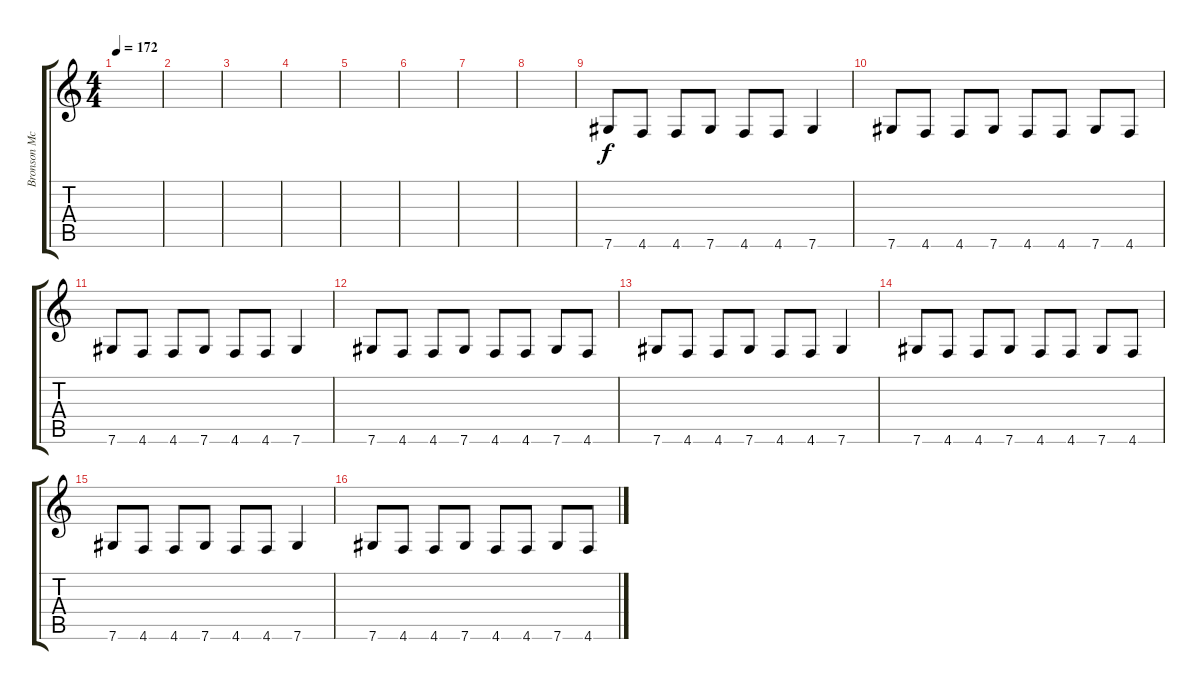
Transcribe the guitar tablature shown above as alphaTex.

\track ("Bronson McDowall (Guitar)" "Bronson Mc") {instrument distortionguitar}
\staff {score tabs}
\tuning (Eb4 Bb3 Gb3 Db3 Ab2 Db2) {hide}
\ts (4 4)
\tempo 172
\clef g2
\ks c
|
|
|
|
|
|
|
|
7.6.8 4.6.8 4.6.8 7.6.8 4.6.8 4.6.8 7.6.4 |
7.6.8 4.6.8 4.6.8 7.6.8 4.6.8 4.6.8 7.6.8 4.6.8 |
7.6.8 4.6.8 4.6.8 7.6.8 4.6.8 4.6.8 7.6.4 |
7.6.8 4.6.8 4.6.8 7.6.8 4.6.8 4.6.8 7.6.8 4.6.8 |
7.6.8 4.6.8 4.6.8 7.6.8 4.6.8 4.6.8 7.6.4 |
7.6.8 4.6.8 4.6.8 7.6.8 4.6.8 4.6.8 7.6.8 4.6.8 |
7.6.8 4.6.8 4.6.8 7.6.8 4.6.8 4.6.8 7.6.4 |
7.6.8 4.6.8 4.6.8 7.6.8 4.6.8 4.6.8 7.6.8 4.6.8
